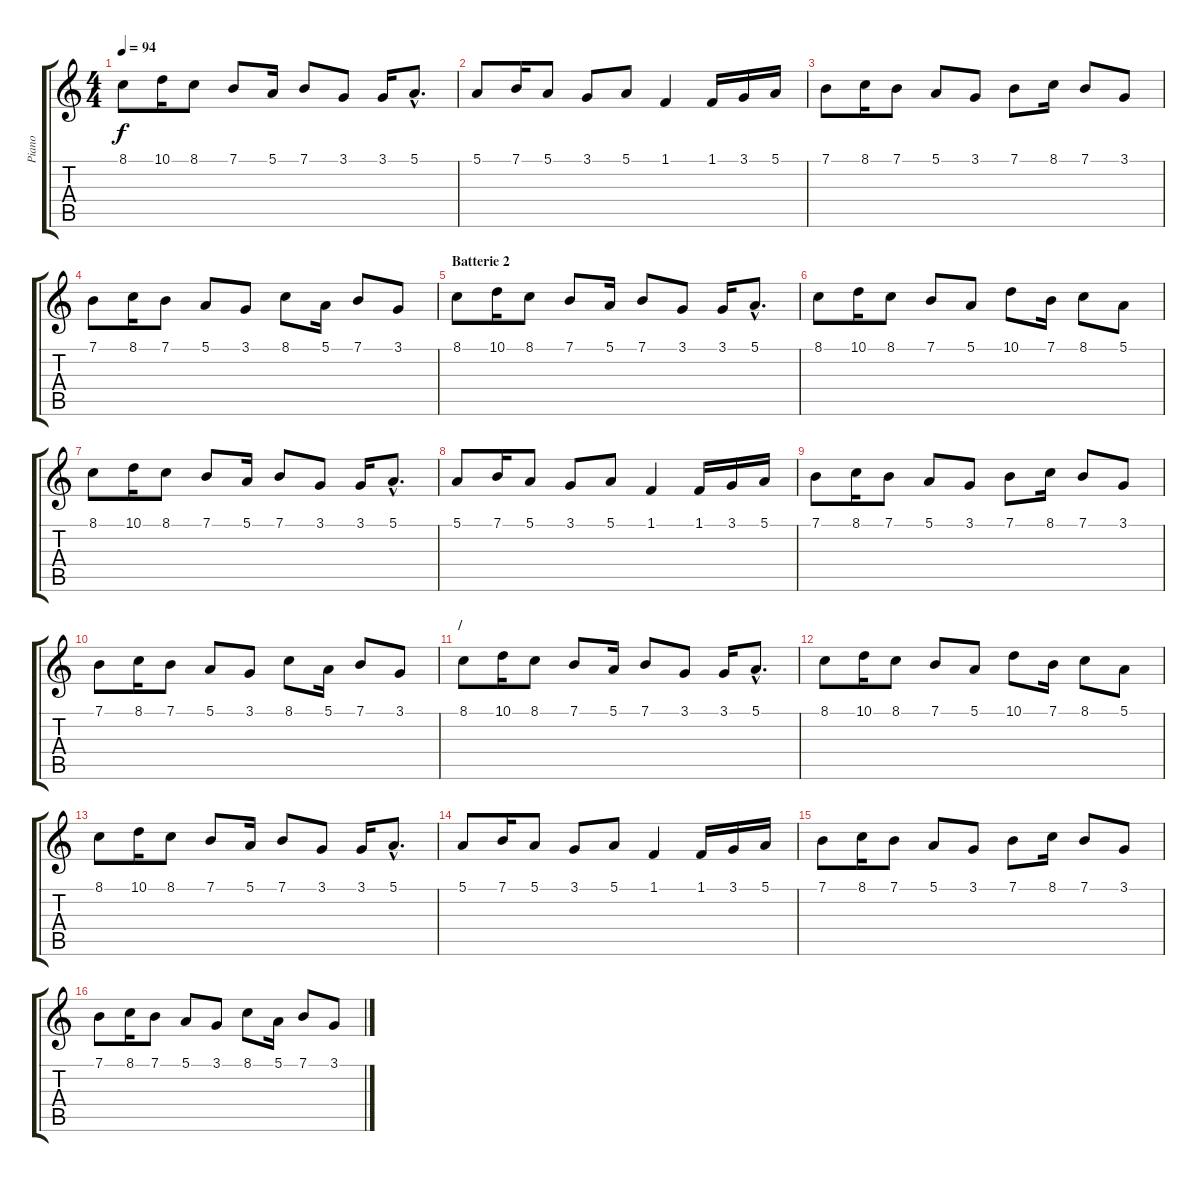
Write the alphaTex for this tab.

\track ("Piano" "Piano") {instrument electricgrandpiano}
\staff {score tabs}
\tuning (E4 B3 G3 D3 A2 E2) {hide}
\ts (4 4)
\tempo 94
\clef g2
\ks c
8.1.8{dy f} 10.1.16 8.1.8 7.1.8 5.1.16 7.1.8 3.1.8 3.1.16 5.1{hac}.8{d} |
5.1.8 7.1.16 5.1.8 3.1.8 5.1.8 1.1.4 1.1.16 3.1.16 5.1.16 |
7.1.8 8.1.16 7.1.8 5.1.8 3.1.8 7.1.8 8.1.16 7.1.8 3.1.8 |
7.1.8 8.1.16 7.1.8 5.1.8 3.1.8 8.1.8 5.1.16 7.1.8 3.1.8 |
\section ("" "Batterie 2")
8.1.8 10.1.16 8.1.8 7.1.8 5.1.16 7.1.8 3.1.8 3.1.16 5.1{hac}.8{d} |
8.1.8 10.1.16 8.1.8 7.1.8 5.1.8 10.1.8 7.1.16 8.1.8 5.1.8 |
8.1.8 10.1.16 8.1.8 7.1.8 5.1.16 7.1.8 3.1.8 3.1.16 5.1{hac}.8{d} |
5.1.8 7.1.16 5.1.8 3.1.8 5.1.8 1.1.4 1.1.16 3.1.16 5.1.16 |
7.1.8 8.1.16 7.1.8 5.1.8 3.1.8 7.1.8 8.1.16 7.1.8 3.1.8 |
7.1.8 8.1.16 7.1.8 5.1.8 3.1.8 8.1.8 5.1.16 7.1.8 3.1.8 |
\section ("" "/")
8.1.8 10.1.16 8.1.8 7.1.8 5.1.16 7.1.8 3.1.8 3.1.16 5.1{hac}.8{d} |
8.1.8 10.1.16 8.1.8 7.1.8 5.1.8 10.1.8 7.1.16 8.1.8 5.1.8 |
8.1.8 10.1.16 8.1.8 7.1.8 5.1.16 7.1.8 3.1.8 3.1.16 5.1{hac}.8{d} |
5.1.8 7.1.16 5.1.8 3.1.8 5.1.8 1.1.4 1.1.16 3.1.16 5.1.16 |
7.1.8 8.1.16 7.1.8 5.1.8 3.1.8 7.1.8 8.1.16 7.1.8 3.1.8 |
7.1.8 8.1.16 7.1.8 5.1.8 3.1.8 8.1.8 5.1.16 7.1.8 3.1.8
